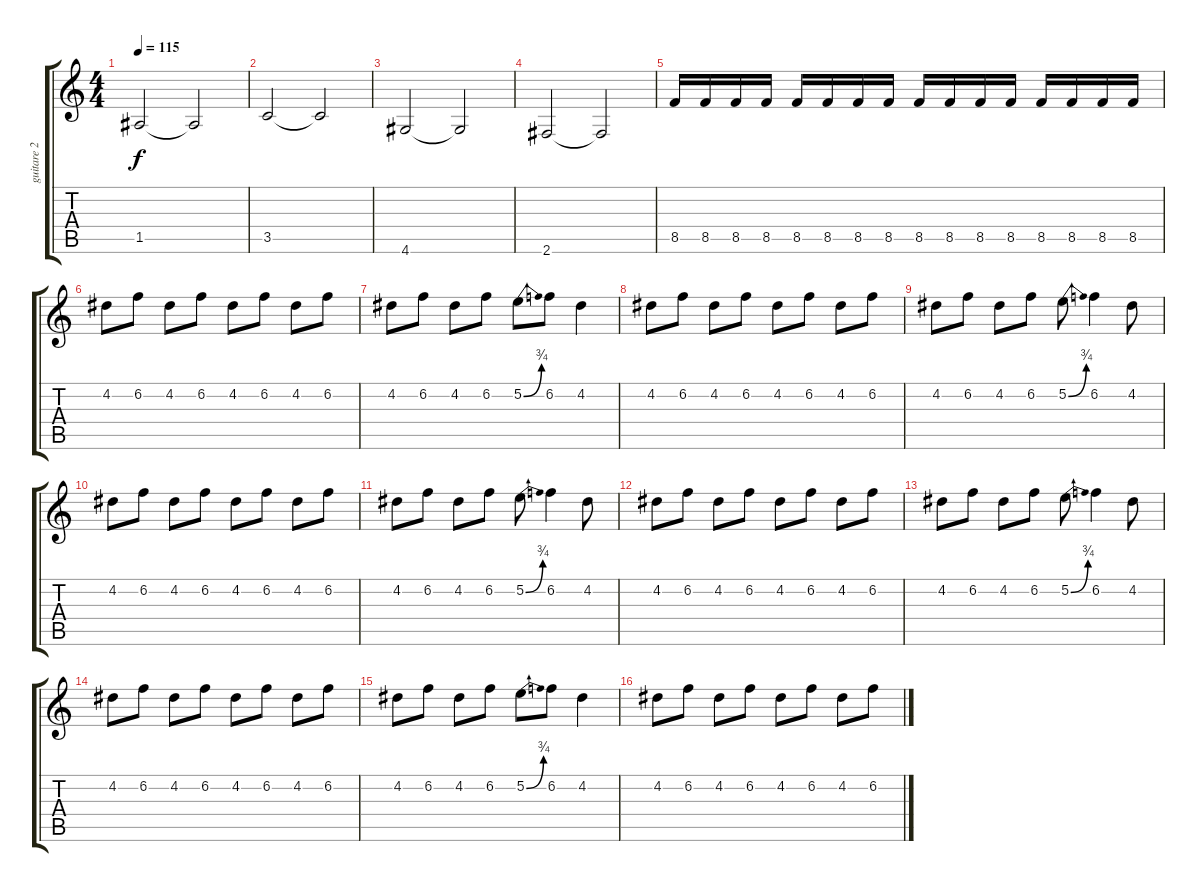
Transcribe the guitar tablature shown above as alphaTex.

\track ("guitare 2" "guitare 2") {instrument distortionguitar}
\staff {score tabs}
\tuning (E4 B3 G3 D3 A2 E2) {hide}
\ts (4 4)
\tempo 115
\clef g2
\ks c
1.5.2{dy f volume 7} 1.5{t}.2 |
3.5.2 3.5{t}.2 |
4.6.2{volume 8} 4.6{t}.2 |
2.6.2 2.6{t}.2 |
8.5.16{volume 14 instrument distortionguitar} 8.5.16 8.5.16 8.5.16 8.5.16 8.5.16 8.5.16 8.5.16 8.5.16 8.5.16 8.5.16 8.5.16 8.5.16 8.5.16 8.5.16 8.5.16 |
4.2.8{volume 8} 6.2.8 4.2.8 6.2.8 4.2.8 6.2.8 4.2.8 6.2.8 |
4.2.8 6.2.8 4.2.8 6.2.8 5.2{be (bend 0 0 60 3)}.8 6.2.8 4.2.4 |
4.2.8 6.2.8 4.2.8 6.2.8 4.2.8 6.2.8 4.2.8 6.2.8 |
4.2.8 6.2.8 4.2.8 6.2.8 5.2{be (bend 0 0 60 3)}.8 6.2.4 4.2.8 |
4.2.8 6.2.8 4.2.8 6.2.8 4.2.8 6.2.8 4.2.8 6.2.8 |
4.2.8 6.2.8 4.2.8 6.2.8 5.2{be (bend 0 0 60 3)}.8 6.2.4 4.2.8 |
4.2.8 6.2.8 4.2.8 6.2.8 4.2.8 6.2.8 4.2.8 6.2.8 |
4.2.8 6.2.8 4.2.8 6.2.8 5.2{be (bend 0 0 60 3)}.8 6.2.4 4.2.8 |
4.2.8{volume 8} 6.2.8 4.2.8 6.2.8 4.2.8 6.2.8 4.2.8 6.2.8 |
4.2.8 6.2.8 4.2.8 6.2.8 5.2{be (bend 0 0 60 3)}.8 6.2.8 4.2.4 |
4.2.8{volume 0} 6.2.8 4.2.8 6.2.8 4.2.8 6.2.8 4.2.8 6.2.8
